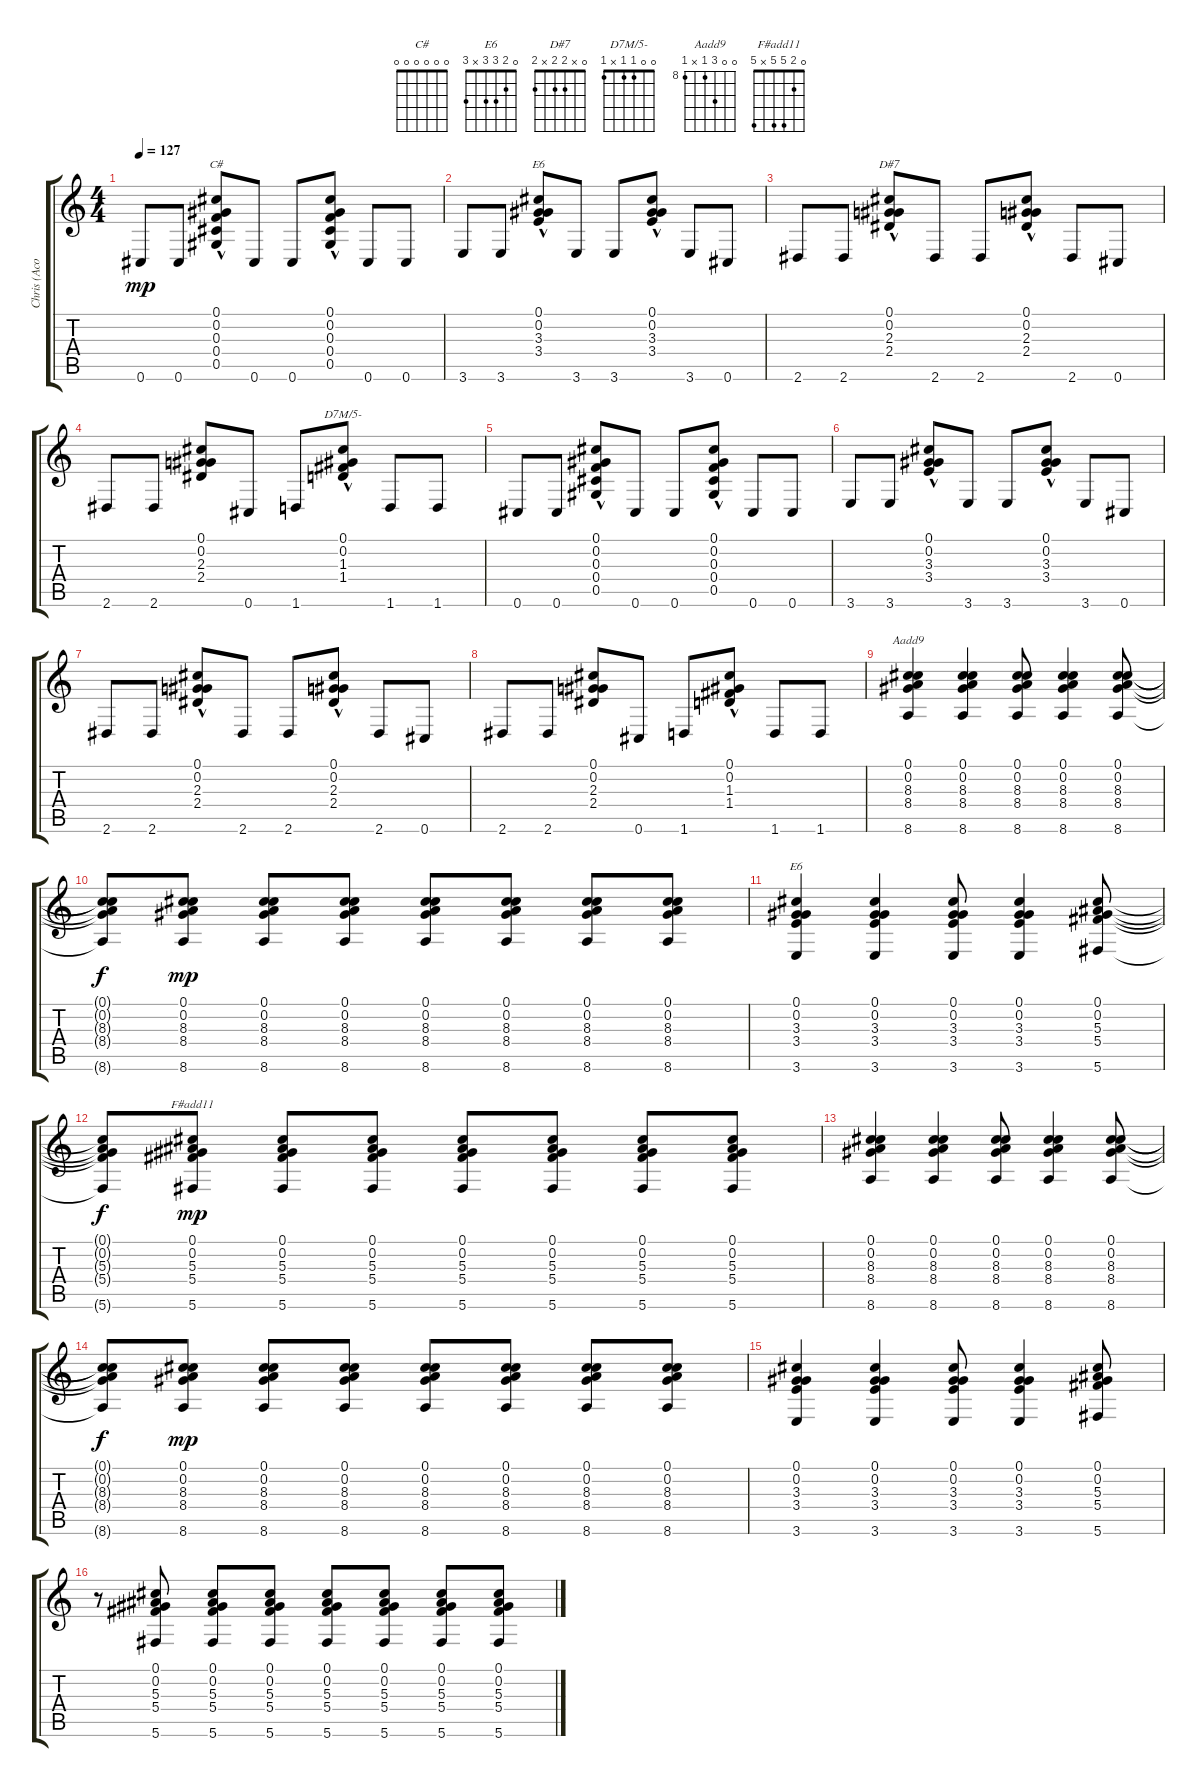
\track ("Chris (Acoustic 2 Overdub) See Above" "Chris (Aco") {instrument acousticguitarnylon}
\staff {score tabs}
\tuning (Db4 Ab3 F3 Db3 Ab2 Db2) {hide}
\chord ("C#" 0 0 0 0 0 0)
\chord ("E6" 0 0 3 3 x 3)
\chord ("D#7" 0 x 2 2 x 2)
\chord ("D7M/5-" 0 0 1 1 x 1)
\chord ("Aadd9" 0 0 10 8 x 8) {firstfret 8}
\chord ("E6" 0 2 3 3 x 3)
\chord ("F#add11" 0 2 5 5 x 5)
\ts (4 4)
\tempo 127
\clef g2
\ks c
0.6.8{dy mp} 0.6.8 (0.1{hac} 0.2{hac} 0.3{hac} 0.4{hac} 0.5).8{ch "C#"} 0.6.8 0.6.8 (0.1{hac} 0.2{hac} 0.3{hac} 0.4{hac} 0.5).8 0.6.8 0.6.8 |
3.6.8 3.6.8 (0.1{hac} 0.2{hac} 3.3{hac} 3.4{hac}).8{ch "E6"} 3.6.8 3.6.8 (0.1{hac} 0.2{hac} 3.3{hac} 3.4{hac}).8 3.6.8 0.6.8 |
2.6.8 2.6.8 (0.1{hac} 0.2{hac} 2.3{hac} 2.4{hac}).8{ch "D#7"} 2.6.8 2.6.8 (0.1{hac} 0.2{hac} 2.3{hac} 2.4{hac}).8 2.6.8 0.6.8 |
2.6.8 2.6.8 (0.1 0.2 2.3 2.4).8 0.6.8 1.6.8 (0.1{hac} 0.2{hac} 1.3{hac} 1.4).8{ch "D7M/5-"} 1.6.8 1.6.8 |
0.6.8 0.6.8 (0.1{hac} 0.2{hac} 0.3{hac} 0.4{hac} 0.5).8 0.6.8 0.6.8 (0.1{hac} 0.2{hac} 0.3{hac} 0.4{hac} 0.5).8 0.6.8 0.6.8 |
3.6.8 3.6.8 (0.1{hac} 0.2{hac} 3.3{hac} 3.4{hac}).8 3.6.8 3.6.8 (0.1{hac} 0.2{hac} 3.3{hac} 3.4{hac}).8 3.6.8 0.6.8 |
2.6.8 2.6.8 (0.1{hac} 0.2{hac} 2.3{hac} 2.4{hac}).8 2.6.8 2.6.8 (0.1{hac} 0.2{hac} 2.3{hac} 2.4{hac}).8 2.6.8 0.6.8 |
2.6.8 2.6.8 (0.1 0.2 2.3 2.4).8 0.6.8 1.6.8 (0.1{hac} 0.2{hac} 1.3{hac} 1.4).8 1.6.8 1.6.8 |
(0.1 0.2 8.3 8.4 8.6).4{ch "Aadd9"} (0.1 0.2 8.3 8.4 8.6).4 (0.1 0.2 8.3 8.4 8.6).8 (0.1 0.2 8.3 8.4 8.6).4 (0.1 0.2 8.3 8.4 8.6).8 |
(0.1{t} 0.2{t} 8.3{t} 8.4{t} 8.6{t}).8{dy f} (0.1 0.2 8.3 8.4 8.6).8{dy mp} (0.1 0.2 8.3 8.4 8.6).8 (0.1 0.2 8.3 8.4 8.6).8 (0.1 0.2 8.3 8.4 8.6).8 (0.1 0.2 8.3 8.4 8.6).8 (0.1 0.2 8.3 8.4 8.6).8 (0.1 0.2 8.3 8.4 8.6).8 |
(0.1 0.2 3.3 3.4 3.6).4{ch "E6"} (0.1 0.2 3.3 3.4 3.6).4 (0.1 0.2 3.3 3.4 3.6).8 (0.1 0.2 3.3 3.4 3.6).4 (0.1 0.2 5.3 5.4 5.6).8 |
(0.1{t} 0.2{t} 5.3{t} 5.4{t} 5.6{t}).8{dy f} (0.1 0.2 5.3 5.4 5.6).8{ch "F#add11" dy mp} (0.1 0.2 5.3 5.4 5.6).8 (0.1 0.2 5.3 5.4 5.6).8 (0.1 0.2 5.3 5.4 5.6).8 (0.1 0.2 5.3 5.4 5.6).8 (0.1 0.2 5.3 5.4 5.6).8 (0.1 0.2 5.3 5.4 5.6).8 |
(0.1 0.2 8.3 8.4 8.6).4 (0.1 0.2 8.3 8.4 8.6).4 (0.1 0.2 8.3 8.4 8.6).8 (0.1 0.2 8.3 8.4 8.6).4 (0.1 0.2 8.3 8.4 8.6).8 |
(0.1{t} 0.2{t} 8.3{t} 8.4{t} 8.6{t}).8{dy f} (0.1 0.2 8.3 8.4 8.6).8{dy mp} (0.1 0.2 8.3 8.4 8.6).8 (0.1 0.2 8.3 8.4 8.6).8 (0.1 0.2 8.3 8.4 8.6).8 (0.1 0.2 8.3 8.4 8.6).8 (0.1 0.2 8.3 8.4 8.6).8 (0.1 0.2 8.3 8.4 8.6).8 |
(0.1 0.2 3.3 3.4 3.6).4 (0.1 0.2 3.3 3.4 3.6).4 (0.1 0.2 3.3 3.4 3.6).8 (0.1 0.2 3.3 3.4 3.6).4 (0.1 0.2 5.3 5.4 5.6).8 |
r.8 (0.1 0.2 5.3 5.4 5.6).8 (0.1 0.2 5.3 5.4 5.6).8 (0.1 0.2 5.3 5.4 5.6).8 (0.1 0.2 5.3 5.4 5.6).8 (0.1 0.2 5.3 5.4 5.6).8 (0.1 0.2 5.3 5.4 5.6).8 (0.1 0.2 5.3 5.4 5.6).8
